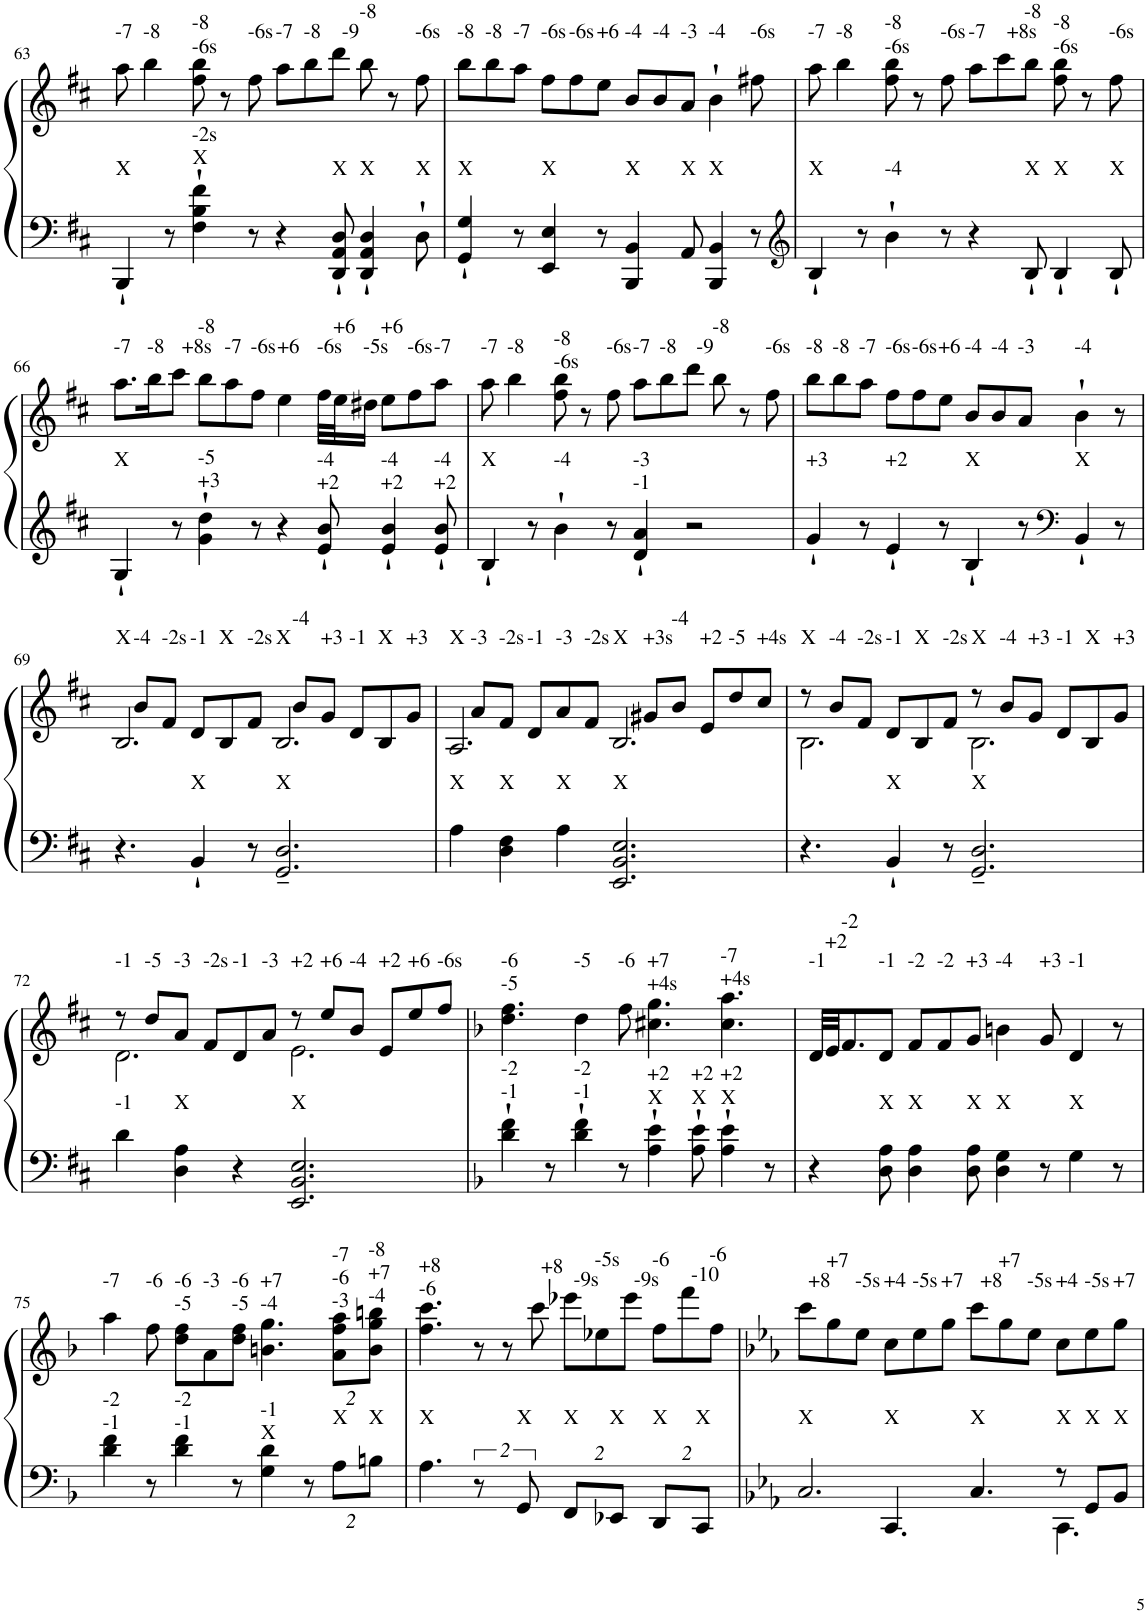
**kern	**kern
*part1	*part1
*staff2	*staff1
*I"Piano	*
*I'Pno.	*
!!LO:PB:g=z
*clefF4	*clefG2
*k[f#c#]	*k[f#c#]
*M12/8	*M12/8
=63	=63
!	!LO:TX:a:t=-7
!LO:TX:a:t=X	!
4BBB`/	8aa\
!	!LO:TX:a:t=-8
.	4bb\
8r	.
!	!LO:TX:a:t=-8
!	!LO:TX:a:t=-6s
!LO:TX:a:t=-2s	!
!LO:TX:a:t=X	!
4F#\` 4B\` 4f#\`	8ff#\ 8bb\
.	8r
!	!LO:TX:a:t=-6s
8r	8ff#\
!	!LO:TX:a:t=-7
4r	8aa\L
!	!LO:TX:a:t=-8
.	8bb\
!	!LO:TX:a:t=-9
!LO:TX:a:t=X	!
8DD/` 8AA/` 8D/`	8ddd\J
!	!LO:TX:a:t=-8
!LO:TX:a:t=X	!
4DD/` 4AA/` 4D/`	8bb\
.	8r
!	!LO:TX:a:t=-6s
!LO:TX:a:t=X	!
8D`\	8ff#\
=64	=64
!	!LO:TX:a:t=-8
!LO:TX:a:t=X	!
4GG/` 4G/`	8bb\L
!	!LO:TX:a:t=-8
.	8bb\
!	!LO:TX:a:t=-7
8r	8aa\J
!	!LO:TX:a:t=-6s
!LO:TX:a:t=X	!
4EE/ 4E/	8ff#\L
!	!LO:TX:a:t=-6s
.	8ff#\
!	!LO:TX:a:t=+6
8r	8ee\J
!	!LO:TX:a:t=-4
!LO:TX:a:t=X	!
4BBB/ 4BB/	8b/L
!	!LO:TX:a:t=-4
.	8b/
!	!LO:TX:a:t=-3
!LO:TX:a:t=X	!
8AA/	8a/J
!	!LO:TX:a:t=-4
!LO:TX:a:t=X	!
4BBB/ 4BB/	4b`\
!	!LO:TX:a:t=-6s
8r	8ff#X\
=65	=65
*clefG2	*
!	!LO:TX:a:t=-7
!LO:TX:a:t=X	!
4B`/	8aa\
!	!LO:TX:a:t=-8
.	4bb\
8r	.
!	!LO:TX:a:t=-8
!	!LO:TX:a:t=-6s
!LO:TX:a:t=-4	!
4b`\	8ff#\ 8bb\
.	8r
!	!LO:TX:a:t=-6s
8r	8ff#\
!	!LO:TX:a:t=-7
4r	8aa\L
!	!LO:TX:a:t=+8s
.	8ccc#\
!	!LO:TX:a:t=-8
!LO:TX:a:t=X	!
8B`/	8bb\J
!	!LO:TX:a:t=-8
!	!LO:TX:a:t=-6s
!LO:TX:a:t=X	!
4B`/	8ff#\ 8bb\
.	8r
!	!LO:TX:a:t=-6s
!LO:TX:a:t=X	!
8B`/	8ff#\
!!LO:LB:g=z
=66	=66
!	!LO:TX:a:t=-7
!LO:TX:a:t=X	!
4G`/	8.aa\L
!	!LO:TX:a:t=-8
.	16bb\K
!	!LO:TX:a:t=+8s
8r	8ccc#\J
!	!LO:TX:a:t=-8
!LO:TX:a:t=-5	!
!LO:TX:a:t=+3	!
4g\` 4dd\`	8bb\L
!	!LO:TX:a:t=-7
.	8aa\
!	!LO:TX:a:t=-6s
8r	8ff#\J
!	!LO:TX:a:t=+6
4r	4ee\
!	!LO:TX:a:t=-6s
!LO:TX:a:t=-4	!
!LO:TX:a:t=+2	!
8e/` 8b/`	32ff#\LLL
!	!LO:TX:a:t=+6
.	32ee\J
!	!LO:TX:a:t=-5s
.	16dd#X\JJ
!	!LO:TX:a:t=+6
!LO:TX:a:t=-4	!
!LO:TX:a:t=+2	!
4e/` 4b/`	8ee\L
!	!LO:TX:a:t=-6s
.	8ff#\
!	!LO:TX:a:t=-7
!LO:TX:a:t=-4	!
!LO:TX:a:t=+2	!
8e/` 8b/`	8aa\J
=67	=67
!	!LO:TX:a:t=-7
!LO:TX:a:t=X	!
4B`/	8aa\
!	!LO:TX:a:t=-8
.	4bb\
8r	.
!	!LO:TX:a:t=-8
!	!LO:TX:a:t=-6s
!LO:TX:a:t=-4	!
4b`\	8ff#\ 8bb\
.	8r
!	!LO:TX:a:t=-6s
8r	8ff#\
!	!LO:TX:a:t=-7
!LO:TX:a:t=-3	!
!LO:TX:a:t=-1	!
4d/` 4a/`	8aa\L
!	!LO:TX:a:t=-8
.	8bb\
!	!LO:TX:a:t=-9
2r	8ddd\J
!	!LO:TX:a:t=-8
.	8bb\
.	8r
!	!LO:TX:a:t=-6s
.	8ff#\
=68	=68
!	!LO:TX:a:t=-8
!LO:TX:a:t=+3	!
4g`/	8bb\L
!	!LO:TX:a:t=-8
.	8bb\
!	!LO:TX:a:t=-7
8r	8aa\J
!	!LO:TX:a:t=-6s
!LO:TX:a:t=+2	!
4e`/	8ff#\L
!	!LO:TX:a:t=-6s
.	8ff#\
!	!LO:TX:a:t=+6
8r	8ee\J
!	!LO:TX:a:t=-4
!LO:TX:a:t=X	!
4B`/	8b/L
!	!LO:TX:a:t=-4
.	8b/
!	!LO:TX:a:t=-3
8r	8a/J
*clefF4	*
!	!LO:TX:a:t=-4
!LO:TX:a:t=X	!
4BB`/	4b`\
8r	8r
!!LO:LB:g=z
=69	=69
*	*^
!	!LO:TX:a:t=X	!
4.r	2.B/	8ryy
!	!	!LO:TX:a:t=-4
.	.	8b/L
!	!	!LO:TX:a:t=-2s
.	.	8f#/J
!	!	!LO:TX:a:t=-1
!LO:TX:a:t=X	!	!
4BB`/	.	8d/L
!	!	!LO:TX:a:t=X
.	.	8B/
!	!	!LO:TX:a:t=-2s
8r	.	8f#/J
!	!LO:TX:a:t=X	!
!LO:TX:a:t=X	!	!
2.GG/~ 2.D/~	2.B/	8ryy
!	!	!LO:TX:a:t=-4
.	.	8b/L
!	!	!LO:TX:a:t=+3
.	.	8g/J
!	!	!LO:TX:a:t=-1
.	.	8d/L
!	!	!LO:TX:a:t=X
.	.	8B/
!	!	!LO:TX:a:t=+3
.	.	8g/J
=70	=70	=70
!	!LO:TX:a:t=X	!
!LO:TX:a:t=X	!	!
4A\	2.A/	8ryy
!	!	!LO:TX:a:t=-3
.	.	8a/L
!	!	!LO:TX:a:t=-2s
!LO:TX:a:t=X	!	!
4D\ 4F#\	.	8f#/J
!	!	!LO:TX:a:t=-1
.	.	8d/L
!	!	!LO:TX:a:t=-3
!LO:TX:a:t=X	!	!
4A\	.	8a/
!	!	!LO:TX:a:t=-2s
.	.	8f#/J
!	!LO:TX:a:t=X	!
!LO:TX:a:t=X	!	!
2.EE/ 2.BB/ 2.E/	2.B/	8ryy
!	!	!LO:TX:a:t=+3s
.	.	8g#X/L
!	!	!LO:TX:a:t=-4
.	.	8b/J
!	!	!LO:TX:a:t=+2
.	.	8e/L
!	!	!LO:TX:a:t=-5
.	.	8dd/
!	!	!LO:TX:a:t=+4s
.	.	8cc#/J
=71	=71	=71
!	!LO:TX:a:t=X	!
4.r	8r	2.B\
!	!LO:TX:a:t=-4	!
.	8b/L	.
!	!LO:TX:a:t=-2s	!
.	8f#/J	.
!	!LO:TX:a:t=-1	!
!LO:TX:a:t=X	!	!
4BB`/	8d/L	.
!	!LO:TX:a:t=X	!
.	8B/	.
!	!LO:TX:a:t=-2s	!
8r	8f#/J	.
!	!LO:TX:a:t=X	!
!LO:TX:a:t=X	!	!
2.GG/~ 2.D/~	8r	2.B\
!	!LO:TX:a:t=-4	!
.	8b/L	.
!	!LO:TX:a:t=+3	!
.	8g/J	.
!	!LO:TX:a:t=-1	!
.	8d/L	.
!	!LO:TX:a:t=X	!
.	8B/	.
!	!LO:TX:a:t=+3	!
.	8g/J	.
!!LO:LB:g=z	!!
=72	=72	=72
!	!LO:TX:a:t=-1	!
!LO:TX:a:t=-1	!	!
4d\	8r	2.d\
!	!LO:TX:a:t=-5	!
.	8dd/L	.
!	!LO:TX:a:t=-3	!
!LO:TX:a:t=X	!	!
4D\ 4A\	8a/J	.
!	!LO:TX:a:t=-2s	!
.	8f#/L	.
!	!LO:TX:a:t=-1	!
4r	8d/	.
!	!LO:TX:a:t=-3	!
.	8a/J	.
!	!LO:TX:a:t=+2	!
!LO:TX:a:t=X	!	!
2.EE/ 2.BB/ 2.E/	8r	2.e\
!	!LO:TX:a:t=+6	!
.	8ee/L	.
!	!LO:TX:a:t=-4	!
.	8b/J	.
!	!LO:TX:a:t=+2	!
.	8e/L	.
!	!LO:TX:a:t=+6	!
.	8ee/	.
!	!LO:TX:a:t=-6s	!
.	8ff#/J	.
*	*v	*v
=73	=73
*k[b-]	*k[b-]
!	!LO:TX:a:t=-6
!	!LO:TX:a:t=-5
!LO:TX:a:t=-2	!
!LO:TX:a:t=-1	!
4d\` 4f\`	4.dd\ 4.ff\
8r	.
!	!LO:TX:a:t=-5
!LO:TX:a:t=-2	!
!LO:TX:a:t=-1	!
4d\` 4f\`	4dd\
!	!LO:TX:a:t=-6
8r	8ff\
!	!LO:TX:a:t=+7
!	!LO:TX:a:t=+4s
!LO:TX:a:t=+2	!
!LO:TX:a:t=X	!
4A\` 4e\`	4.cc#X\ 4.gg\
!LO:TX:a:t=+2	!
!LO:TX:a:t=X	!
8A\` 8e\`	.
!	!LO:TX:a:t=-7
!	!LO:TX:a:t=+4s
!LO:TX:a:t=+2	!
!LO:TX:a:t=X	!
4A\` 4e\`	4.cc#\ 4.aa\
8r	.
=74	=74
!	!LO:TX:a:t=-1
4r	32d/LLL
!	!LO:TX:a:t=+2
.	32e/JJ
!	!LO:TX:a:t=-2
.	8.f/
!	!LO:TX:a:t=-1
!LO:TX:a:t=X	!
8D\ 8A\	8d/J
!	!LO:TX:a:t=-2
!LO:TX:a:t=X	!
4D\ 4A\	8f/L
!	!LO:TX:a:t=-2
.	8f/
!	!LO:TX:a:t=+3
!LO:TX:a:t=X	!
8D\ 8A\	8g/J
!	!LO:TX:a:t=-4
!LO:TX:a:t=X	!
4D\ 4G\	4bn\
!	!LO:TX:a:t=+3
8r	8g/
!	!LO:TX:a:t=-1
!LO:TX:a:t=X	!
4G\	4d/
8r	8r
!!LO:LB:g=z
=75	=75
!	!LO:TX:a:t=-7
!LO:TX:a:t=-2	!
!LO:TX:a:t=-1	!
4d\ 4f\	4aa\
!	!LO:TX:a:t=-6
8r	8ff\
!	!LO:TX:a:t=-6
!	!LO:TX:a:t=-5
!LO:TX:a:t=-2	!
!LO:TX:a:t=-1	!
4d\ 4f\	8dd\ 8ff\L
!	!LO:TX:a:t=-3
.	8a\
!	!LO:TX:a:t=-6
!	!LO:TX:a:t=-5
8r	8dd\ 8ff\J
!	!LO:TX:a:t=+7
!	!LO:TX:a:t=-4
!LO:TX:a:t=-1	!
!LO:TX:a:t=X	!
4G\ 4d\	4.bn\ 4.gg\
8r	.
*Xbrackettup	*Xbrackettup
!	!LO:TX:a:t=-7
!	!LO:TX:a:t=-6
!	!LO:TX:a:t=-3
!LO:TX:a:t=X	!
16%3A\L	16%3a\ 16%3ff\ 16%3aa\L
!	!LO:TX:a:t=-8
!	!LO:TX:a:t=+7
!	!LO:TX:a:t=-4
!LO:TX:a:t=X	!
16%3Bn\J	16%3b\ 16%3gg\ 16%3bbn\J
=76	=76
!	!LO:TX:a:t=+8
!	!LO:TX:a:t=-6
!LO:TX:a:t=X	!
4.A\	4.ff\ 4.ccc\
*brackettup	*
16%3r	8r
.	8r
!LO:TX:a:t=X	!
16%3GG/	.
!	!LO:TX:a:t=+8
.	8ccc\
*Xbrackettup	*
!	!LO:TX:a:t=-9s
!LO:TX:a:t=X	!
16%3FF/L	8eee-X\L
!	!LO:TX:a:t=-5s
.	8ee-X\
!LO:TX:a:t=X	!
16%3EE-X/J	.
!	!LO:TX:a:t=-9s
.	8eee-\J
!	!LO:TX:a:t=-6
!LO:TX:a:t=X	!
16%3DD/L	8ff\L
!	!LO:TX:a:t=-10
.	8fff\
!LO:TX:a:t=X	!
16%3CC/J	.
!	!LO:TX:a:t=-6
.	8ff\J
=77	=77
*k[b-e-a-]	*k[b-e-a-]
*^	*
!	!	!LO:TX:a:t=+8
!LO:TX:a:t=X	!	!
2.C/	4.ryy	8ccc\L
!	!	!LO:TX:a:t=+7
.	.	8gg\
!	!	!LO:TX:a:t=-5s
.	.	8ee-\J
!	!	!LO:TX:a:t=+4
!	!LO:TX:a:t=X	!
.	4.CC/	8cc\L
!	!	!LO:TX:a:t=-5s
.	.	8ee-\
!	!	!LO:TX:a:t=+7
.	.	8gg\J
!	!	!LO:TX:a:t=+8
!LO:TX:a:t=X	!	!
4.C/	4.ryy	8ccc\L
!	!	!LO:TX:a:t=+7
.	.	8gg\
!	!	!LO:TX:a:t=-5s
.	.	8ee-\J
!	!	!LO:TX:a:t=+4
!LO:TX:a:t=X	!	!
8r	4.CC\	8cc\L
!	!	!LO:TX:a:t=-5s
!LO:TX:a:t=X	!	!
8GG/L	.	8ee-\
!	!	!LO:TX:a:t=+7
!LO:TX:a:t=X	!	!
8BB-/J	.	8gg\J
*v	*v	*
=	=
*-	*-
